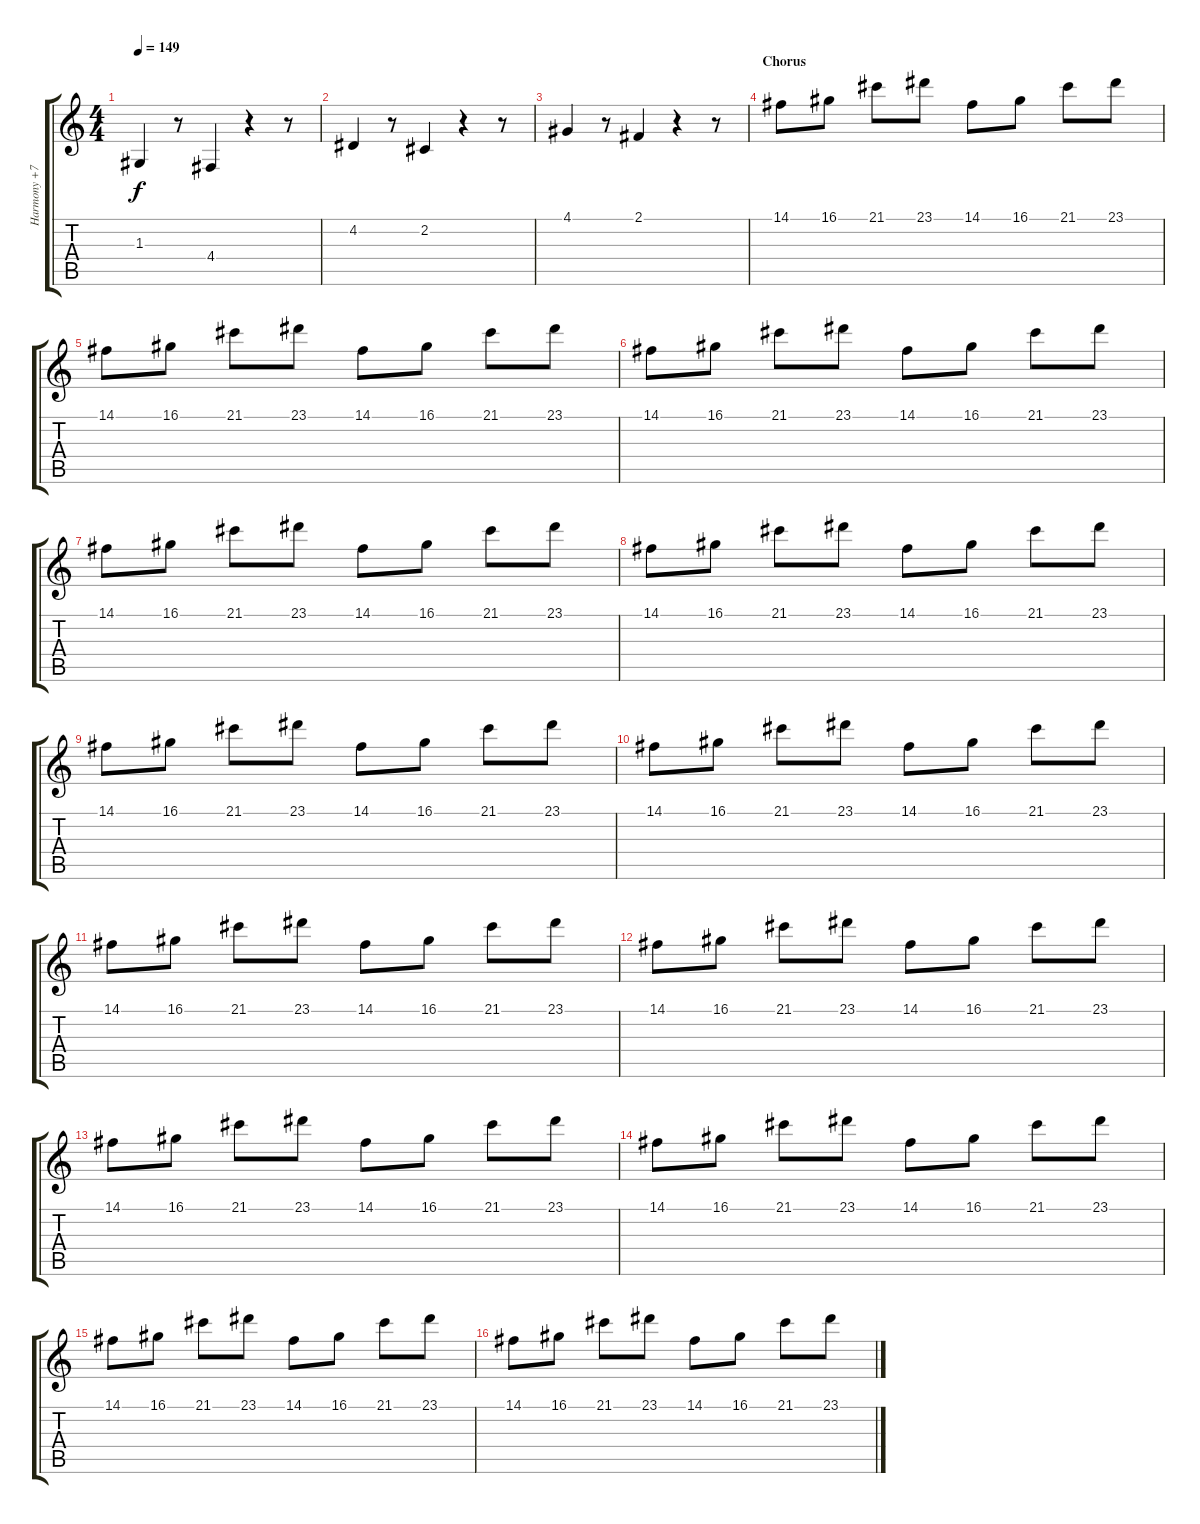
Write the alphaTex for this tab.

\track ("Harmony +7" "Harmony +7") {instrument sitar}
\staff {score tabs}
\tuning (E4 B3 G3 D3 A2 E2) {hide}
\ts (4 4)
\tempo 149
\clef g2
\ks c
1.3.4{dy f} r.8 4.4.4 r.4 r.8 |
4.2.4 r.8 2.2.4 r.4 r.8 |
4.1.4 r.8 2.1.4 r.4 r.8 |
\section ("" "Chorus")
14.1.8 16.1.8 21.1.8 23.1.8 14.1.8 16.1.8 21.1.8 23.1.8 |
14.1.8 16.1.8 21.1.8 23.1.8 14.1.8 16.1.8 21.1.8 23.1.8 |
14.1.8 16.1.8 21.1.8 23.1.8 14.1.8 16.1.8 21.1.8 23.1.8 |
14.1.8 16.1.8 21.1.8 23.1.8 14.1.8 16.1.8 21.1.8 23.1.8 |
14.1.8 16.1.8 21.1.8 23.1.8 14.1.8 16.1.8 21.1.8 23.1.8 |
14.1.8 16.1.8 21.1.8 23.1.8 14.1.8 16.1.8 21.1.8 23.1.8 |
14.1.8 16.1.8 21.1.8 23.1.8 14.1.8 16.1.8 21.1.8 23.1.8 |
14.1.8 16.1.8 21.1.8 23.1.8 14.1.8 16.1.8 21.1.8 23.1.8 |
14.1.8 16.1.8 21.1.8 23.1.8 14.1.8 16.1.8 21.1.8 23.1.8 |
14.1.8 16.1.8 21.1.8 23.1.8 14.1.8 16.1.8 21.1.8 23.1.8 |
14.1.8 16.1.8 21.1.8 23.1.8 14.1.8 16.1.8 21.1.8 23.1.8 |
14.1.8 16.1.8 21.1.8 23.1.8 14.1.8 16.1.8 21.1.8 23.1.8 |
14.1.8 16.1.8 21.1.8 23.1.8 14.1.8 16.1.8 21.1.8 23.1.8
